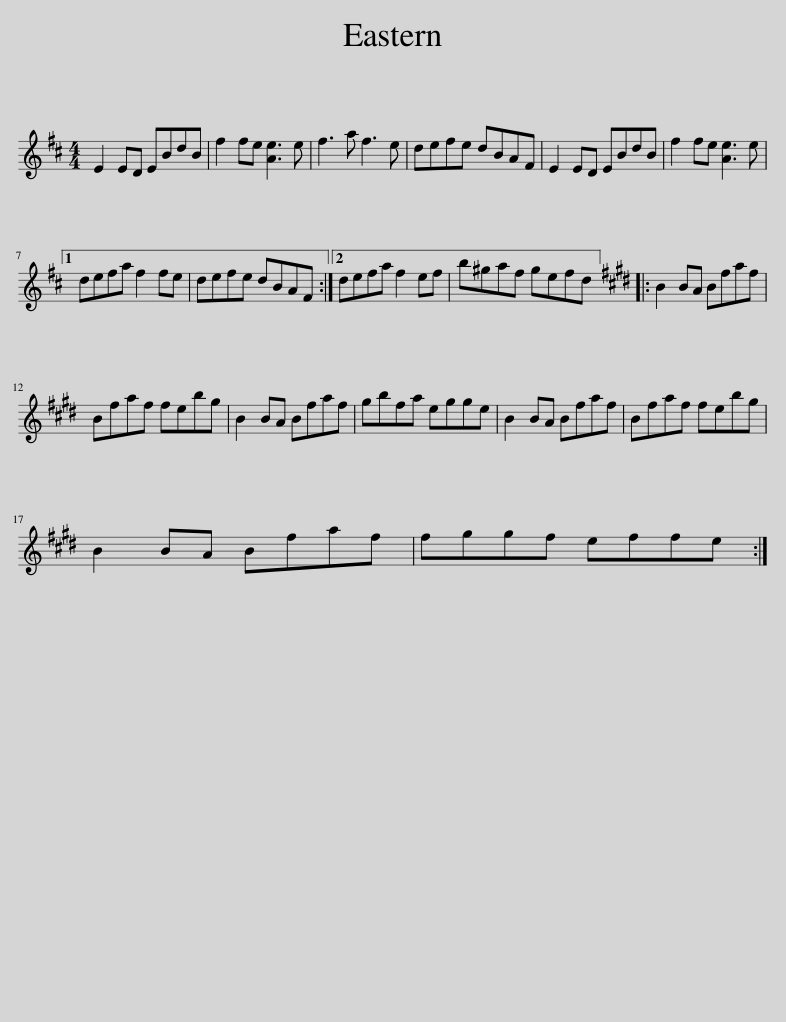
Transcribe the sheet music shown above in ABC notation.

X:1
L:1/8
M:4/4
I:linebreak $
K:D
V:1 treble
V:1
 E2 ED EBdB | f2 fe [Ae]3 e | f3 a f3 e | defe dBAF | E2 ED EBdB | %5
 f2 fe [Ae]3 e |1$ defa f2 fe | defe dBAF :|2 defa f2 ef | b^gaf gefd |: %10
[K:E] B2 BA Bfaf |$ Bfaf febg | B2 BA Bfaf | gbfa egge | B2 BA Bfaf | %15
 Bfaf febg |$ B2 BA Bfaf | fggf effe :| %18
